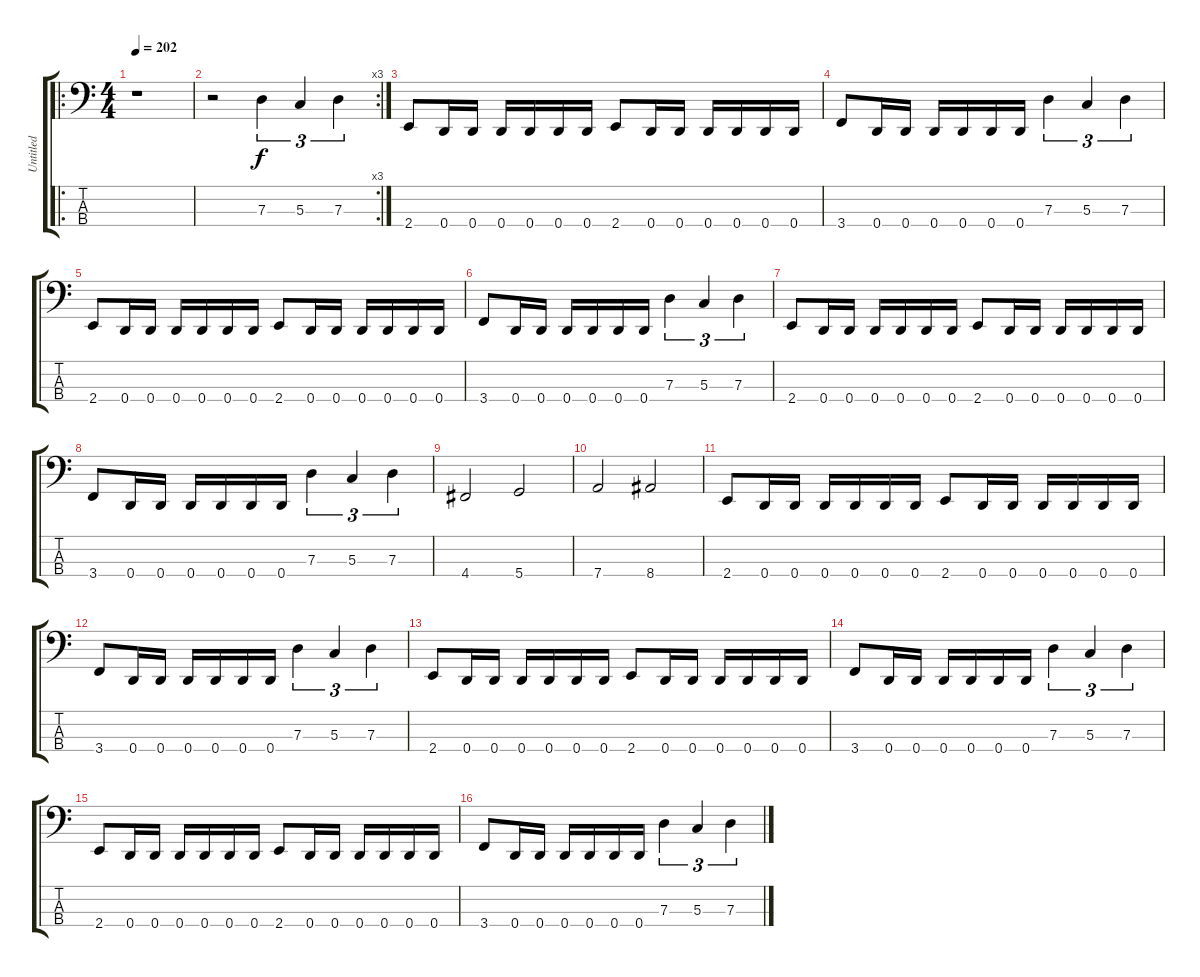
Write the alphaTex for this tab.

\track ("Untitled" "Untitled") {instrument electricbassfinger}
\staff {score tabs}
\tuning (F2 C2 G1 D1) {hide}
\ro
\ts (4 4)
\tempo 202
\clef f4
\ks c
r.1{dy f} |
\rc 3
r.2 7.3.4{tu (3 2)} 5.3.4{tu (3 2)} 7.3.4{tu (3 2)} |
2.4.8 0.4.16 0.4.16 0.4.16 0.4.16 0.4.16 0.4.16 2.4.8 0.4.16 0.4.16 0.4.16 0.4.16 0.4.16 0.4.16 |
3.4.8 0.4.16 0.4.16 0.4.16 0.4.16 0.4.16 0.4.16 7.3.4{tu (3 2)} 5.3.4{tu (3 2)} 7.3.4{tu (3 2)} |
2.4.8 0.4.16 0.4.16 0.4.16 0.4.16 0.4.16 0.4.16 2.4.8 0.4.16 0.4.16 0.4.16 0.4.16 0.4.16 0.4.16 |
3.4.8 0.4.16 0.4.16 0.4.16 0.4.16 0.4.16 0.4.16 7.3.4{tu (3 2)} 5.3.4{tu (3 2)} 7.3.4{tu (3 2)} |
2.4.8 0.4.16 0.4.16 0.4.16 0.4.16 0.4.16 0.4.16 2.4.8 0.4.16 0.4.16 0.4.16 0.4.16 0.4.16 0.4.16 |
3.4.8 0.4.16 0.4.16 0.4.16 0.4.16 0.4.16 0.4.16 7.3.4{tu (3 2)} 5.3.4{tu (3 2)} 7.3.4{tu (3 2)} |
4.4.2 5.4.2 |
7.4.2 8.4.2 |
2.4.8 0.4.16 0.4.16 0.4.16 0.4.16 0.4.16 0.4.16 2.4.8 0.4.16 0.4.16 0.4.16 0.4.16 0.4.16 0.4.16 |
3.4.8 0.4.16 0.4.16 0.4.16 0.4.16 0.4.16 0.4.16 7.3.4{tu (3 2)} 5.3.4{tu (3 2)} 7.3.4{tu (3 2)} |
2.4.8 0.4.16 0.4.16 0.4.16 0.4.16 0.4.16 0.4.16 2.4.8 0.4.16 0.4.16 0.4.16 0.4.16 0.4.16 0.4.16 |
3.4.8 0.4.16 0.4.16 0.4.16 0.4.16 0.4.16 0.4.16 7.3.4{tu (3 2)} 5.3.4{tu (3 2)} 7.3.4{tu (3 2)} |
2.4.8 0.4.16 0.4.16 0.4.16 0.4.16 0.4.16 0.4.16 2.4.8 0.4.16 0.4.16 0.4.16 0.4.16 0.4.16 0.4.16 |
3.4.8 0.4.16 0.4.16 0.4.16 0.4.16 0.4.16 0.4.16 7.3.4{tu (3 2)} 5.3.4{tu (3 2)} 7.3.4{tu (3 2)}
